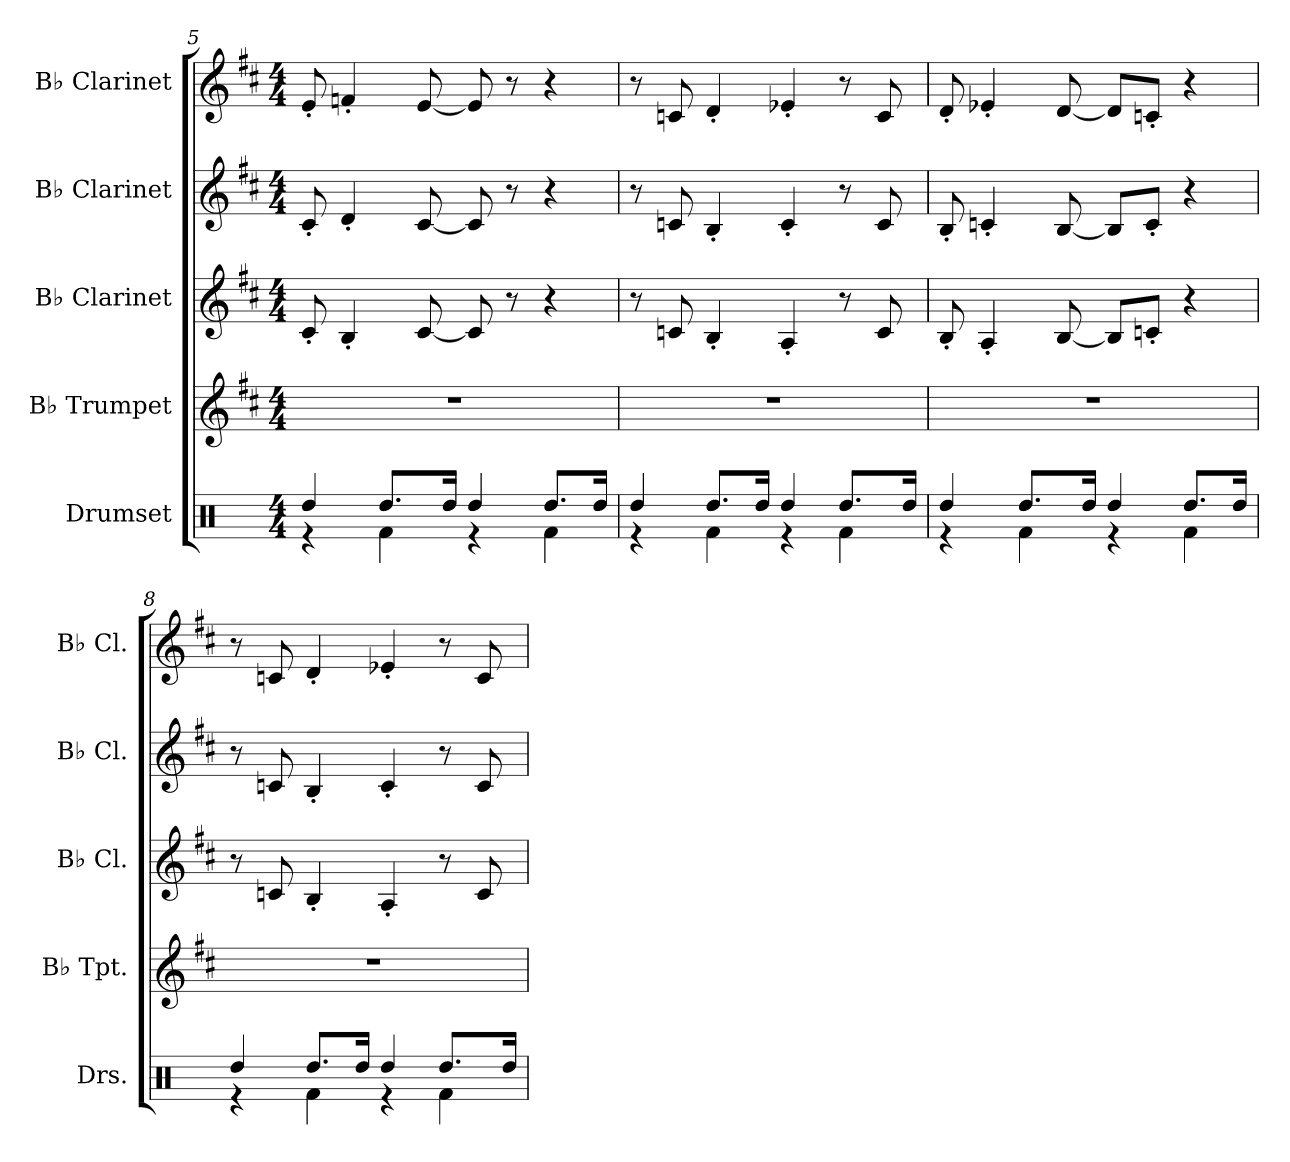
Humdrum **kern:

**kern	**kern	**kern	**kern	**kern
*part5	*part4	*part3	*part2	*part1
*staff5	*staff4	*staff3	*staff2	*staff1
*I"Drumset	*I"B♭ Trumpet	*I"B♭ Clarinet	*I"B♭ Clarinet	*I"B♭ Clarinet
*I'Drs.	*I'B♭ Tpt.	*I'B♭ Cl.	*I'B♭ Cl.	*I'B♭ Cl.
!!LO:LB:g=z
*clefX	*clefG2	*clefG2	*clefG2	*clefG2
*	*ITrd1c2	*ITrd1c2	*ITrd1c2	*ITrd1c2
*k[]	*k[]	*k[]	*k[]	*k[]
*C:	*C:	*C:	*C:	*C:
*M4/4	*M4/4	*M4/4	*M4/4	*M4/4
=5	=5	=5	=5	=5
*^	*	*	*	*
4Rdd/	4re	1r	8B'/	8B'/	8d'/
.	.	.	4A'/	4c'/	4e-X'/
8.Rdd/L	4Rf\	.	.	.	.
.	.	.	[8B/	[8B/	[8d/
16Rdd/Jk	.	.	.	.	.
4Rdd/	4re	.	8B/]	8B/]	8d/]
.	.	.	8r	8r	8r
8.Rdd/L	4Rf\	.	4r	4r	4r
16Rdd/Jk	.	.	.	.	.
=6	=6	=6	=6	=6	=6
4Rdd/	4re	1r	8r	8r	8r
.	.	.	8B-X/	8B-X/	8B-X/
8.Rdd/L	4Rf\	.	4A'/	4A'/	4c'/
16Rdd/Jk	.	.	.	.	.
4Rdd/	4re	.	4G'/	4B-'/	4d-X'/
8.Rdd/L	4Rf\	.	8r	8r	8r
.	.	.	8B-/	8B-/	8B-/
16Rdd/Jk	.	.	.	.	.
=7	=7	=7	=7	=7	=7
4Rdd/	4re	1r	8A'/	8A'/	8c'/
.	.	.	4G'/	4B-X'/	4d-X'/
8.Rdd/L	4Rf\	.	.	.	.
.	.	.	[8A/	[8A/	[8c/
16Rdd/Jk	.	.	.	.	.
4Rdd/	4re	.	8A/L]	8A/L]	8c/L]
.	.	.	8B-X'/J	8B-'/J	8B-X'/J
8.Rdd/L	4Rf\	.	4r	4r	4r
16Rdd/Jk	.	.	.	.	.
=8	=8	=8	=8	=8	=8
4Rdd/	4re	1r	8r	8r	8r
.	.	.	8B-X/	8B-X/	8B-X/
8.Rdd/L	4Rf\	.	4A'/	4A'/	4c'/
16Rdd/Jk	.	.	.	.	.
4Rdd/	4re	.	4G'/	4B-'/	4d-X'/
8.Rdd/L	4Rf\	.	8r	8r	8r
.	.	.	8B-/	8B-/	8B-/
16Rdd/Jk	.	.	.	.	.
*v	*v	*	*	*	*
=	=	=	=	=
*-	*-	*-	*-	*-
